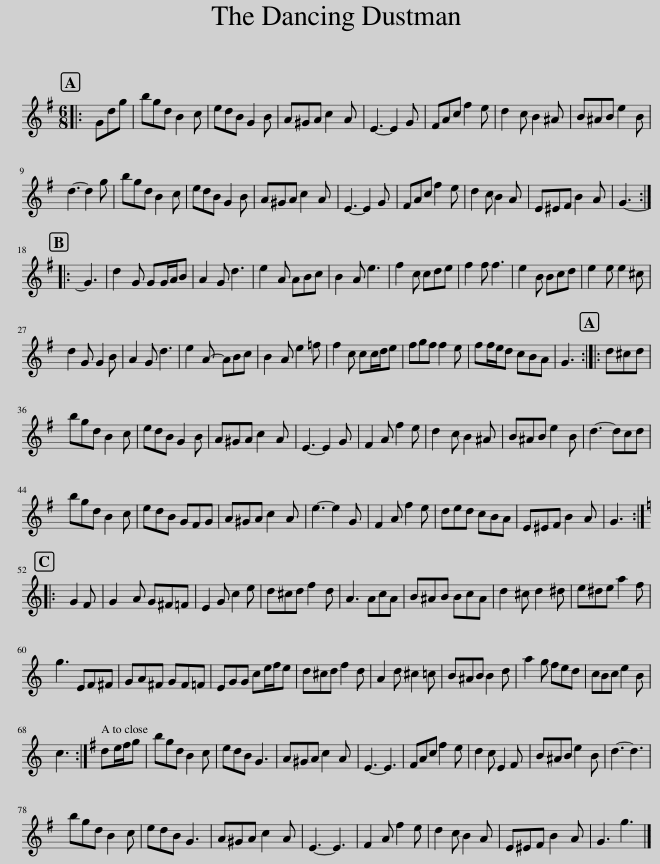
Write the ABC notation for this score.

X:1
L:1/8
M:6/8
I:linebreak $
K:G
V:1 treble
V:1
|: Gdg | bgd B2 c | edB G2 B | A^GA c2 A | E3- E2 G | %5
 FAc f2 e | d2 c B2 ^A | B^AB e2 B |$ d3- d2 g | bgd B2 c | %10
 edB G2 B | A^GA c2 A | E3- E2 G | FAc f2 e | d2 c B2 A | %15
 E^EF B2 A | G3- ::$ G3 | d2 G GG/A/B | A2 G d3 | %20
 e2 A ABc | B2 A e3 | f2 c cde | f2 f f3 | e2 B Bcd | %25
 e2 e e2 ^c |$ d2 G G2 B | A2 G d3 | e2 A- ABc | B2 A e2 =f | %30
 f2 c cc/d/e | fgf f2 e | ff/e/d cBA | G3 :: d^cd |$ %35
 bgd B2 c | edB G2 B | A^GA c2 A | E3- E2 G | F2 A f2 e | %40
 d2 c B2 ^A | B^AB e2 B | d3- dcd |$ bgd B2 c | edB GFG | %45
 A^GA c2 A | e3- e2 G | F2 A f2 e | ded cBA | E^EF B2 A | %50
 G3 ::$[K:C] G2 F | G2 A G^F=F | E2 G c2 e | d^cd f2 d | %55
 A3 AcA | B^AB BcA | d2 ^c d2 ^d | e^de a2 f |$ g3 EF^F | %60
 GA^F GF=F | EGG ce/f/e | d^cd f2 d | A2 d ^c2 =c | B^AB B2 d | %65
 a2 g fed | cBc e2 B |$ c3 :|[K:G] de/f/g | bgd B2 c | %70
 edB G3 | A^GA c2 A | E3- E3 | FAc f2 e | d2 c E2 F | %75
 B^AB e2 B | d3- d3 |$ bgd B2 c | edB G3 | A^GA c2 A | %80
 E3- E3 | F2 A f2 e | d2 c B2 A | E^EF B2 A | G3 g3 |] %85
